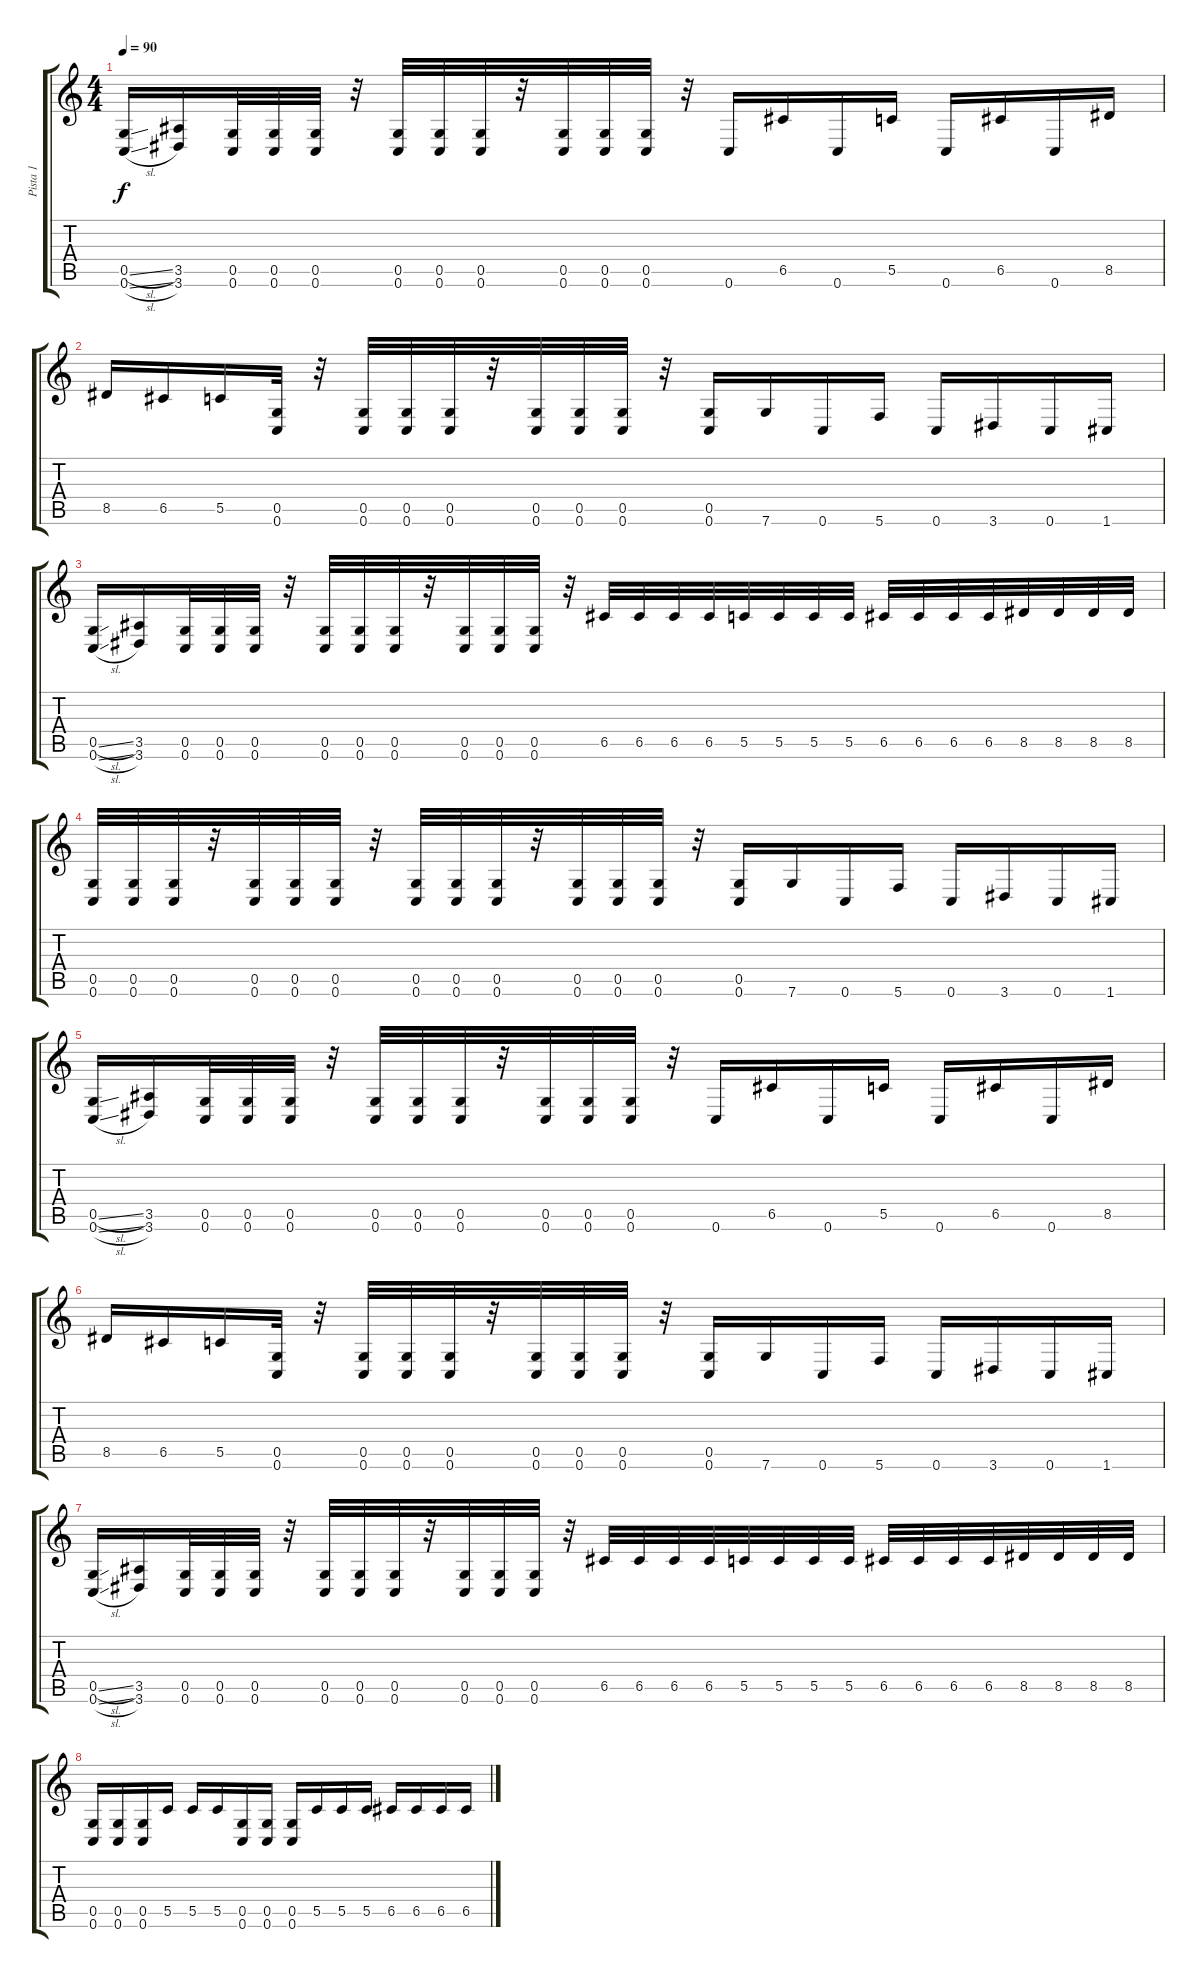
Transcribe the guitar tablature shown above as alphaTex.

\track ("Pista 1" "Pista 1") {instrument overdrivenguitar}
\staff {score tabs}
\tuning (D4 A3 F3 C3 G2 C2) {hide}
\ts (4 4)
\tempo 90
\clef g2
\ks c
(0.5{sl} 0.6{sl}).16{dy f} (3.5 3.6).16 (0.5 0.6).32 (0.5 0.6).32 (0.5 0.6).32 r.32 (0.5 0.6).32 (0.5 0.6).32 (0.5 0.6).32 r.32 (0.5 0.6).32 (0.5 0.6).32 (0.5 0.6).32 r.32 0.6.16 6.5.16 0.6.16 5.5.16 0.6.16 6.5.16 0.6.16 8.5.16 |
8.5.16 6.5.16 5.5.16 (0.5 0.6).32 r.32 (0.5 0.6).32 (0.5 0.6).32 (0.5 0.6).32 r.32 (0.5 0.6).32 (0.5 0.6).32 (0.5 0.6).32 r.32 (0.5 0.6).16 7.6.16 0.6.16 5.6.16 0.6.16 3.6.16 0.6.16 1.6.16 |
(0.5{sl} 0.6{sl}).16 (3.5 3.6).16 (0.5 0.6).32 (0.5 0.6).32 (0.5 0.6).32 r.32 (0.5 0.6).32 (0.5 0.6).32 (0.5 0.6).32 r.32 (0.5 0.6).32 (0.5 0.6).32 (0.5 0.6).32 r.32 6.5.32 6.5.32 6.5.32 6.5.32 5.5.32 5.5.32 5.5.32 5.5.32 6.5.32 6.5.32 6.5.32 6.5.32 8.5.32 8.5.32 8.5.32 8.5.32 |
(0.5 0.6).32 (0.5 0.6).32 (0.5 0.6).32 r.32 (0.5 0.6).32 (0.5 0.6).32 (0.5 0.6).32 r.32 (0.5 0.6).32 (0.5 0.6).32 (0.5 0.6).32 r.32 (0.5 0.6).32 (0.5 0.6).32 (0.5 0.6).32 r.32 (0.5 0.6).16 7.6.16 0.6.16 5.6.16 0.6.16 3.6.16 0.6.16 1.6.16 |
(0.5{sl} 0.6{sl}).16 (3.5 3.6).16 (0.5 0.6).32 (0.5 0.6).32 (0.5 0.6).32 r.32 (0.5 0.6).32 (0.5 0.6).32 (0.5 0.6).32 r.32 (0.5 0.6).32 (0.5 0.6).32 (0.5 0.6).32 r.32 0.6.16 6.5.16 0.6.16 5.5.16 0.6.16 6.5.16 0.6.16 8.5.16 |
8.5.16 6.5.16 5.5.16 (0.5 0.6).32 r.32 (0.5 0.6).32 (0.5 0.6).32 (0.5 0.6).32 r.32 (0.5 0.6).32 (0.5 0.6).32 (0.5 0.6).32 r.32 (0.5 0.6).16 7.6.16 0.6.16 5.6.16 0.6.16 3.6.16 0.6.16 1.6.16 |
(0.5{sl} 0.6{sl}).16 (3.5 3.6).16 (0.5 0.6).32 (0.5 0.6).32 (0.5 0.6).32 r.32 (0.5 0.6).32 (0.5 0.6).32 (0.5 0.6).32 r.32 (0.5 0.6).32 (0.5 0.6).32 (0.5 0.6).32 r.32 6.5.32 6.5.32 6.5.32 6.5.32 5.5.32 5.5.32 5.5.32 5.5.32 6.5.32 6.5.32 6.5.32 6.5.32 8.5.32 8.5.32 8.5.32 8.5.32 |
(0.5 0.6).16 (0.5 0.6).16 (0.5 0.6).16 5.5.16 5.5.16 5.5.16 (0.5 0.6).16 (0.5 0.6).16 (0.5 0.6).16 5.5.16 5.5.16 5.5.16 6.5.16 6.5.16 6.5.16 6.5.16
